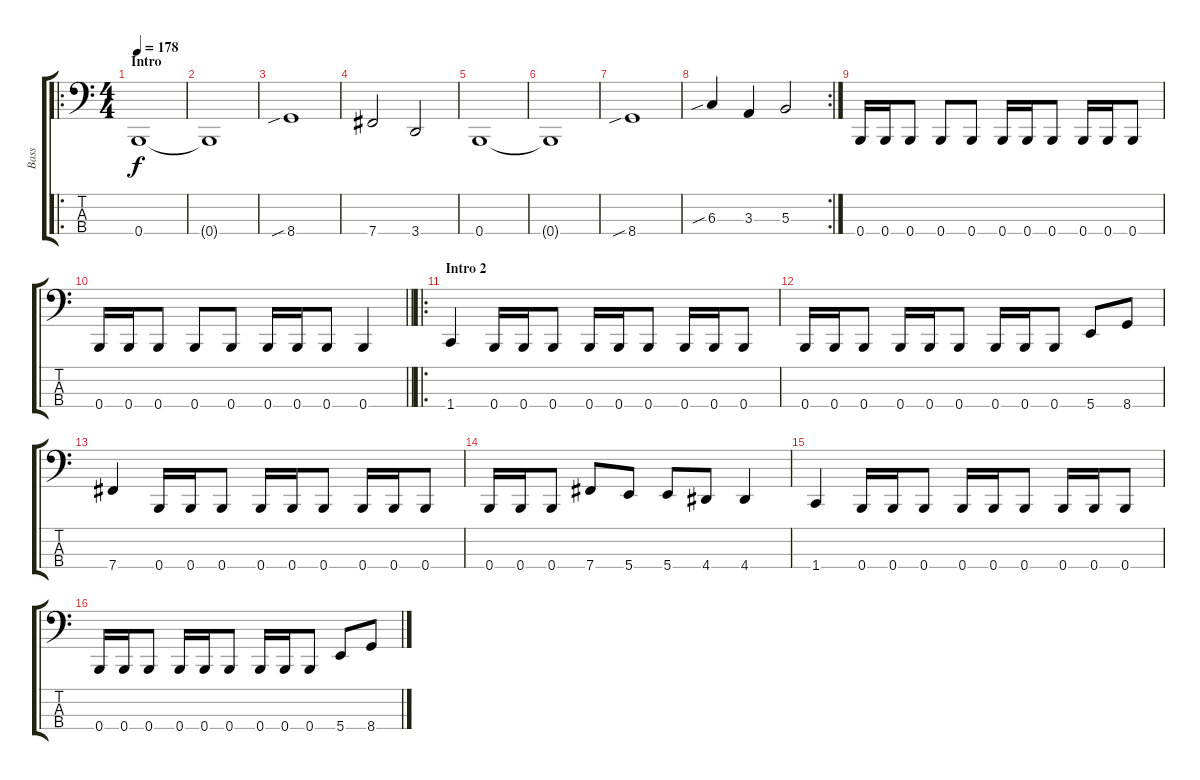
\track ("Bass" "Bass") {instrument electricbasspick}
\staff {score tabs}
\tuning (E2 B1 Gb1 B0) {hide}
\ro
\ts (4 4)
\section ("" "Intro")
\tempo 178
\clef f4
\ks c
0.4.1{dy f instrument electricbasspick} |
0.4{t}.1 |
8.4{sib}.1 |
7.4.2 3.4.2 |
0.4.1 |
0.4{t}.1 |
8.4{sib}.1 |
\rc 2
6.3{sib}.4 3.3.4 5.3.2 |
0.4.16 0.4.16 0.4.8 0.4.8 0.4.8 0.4.16 0.4.16 0.4.8 0.4.16 0.4.16 0.4.8 |
\barLineRight lightlight
0.4.16 0.4.16 0.4.8 0.4.8 0.4.8 0.4.16 0.4.16 0.4.8 0.4.4 |
\ro
\section ("" "Intro 2")
1.4.4 0.4.16 0.4.16 0.4.8 0.4.16 0.4.16 0.4.8 0.4.16 0.4.16 0.4.8 |
0.4.16 0.4.16 0.4.8 0.4.16 0.4.16 0.4.8 0.4.16 0.4.16 0.4.8 5.4.8 8.4.8 |
7.4.4 0.4.16 0.4.16 0.4.8 0.4.16 0.4.16 0.4.8 0.4.16 0.4.16 0.4.8 |
0.4.16 0.4.16 0.4.8 7.4.8 5.4.8 5.4.8 4.4.8 4.4.4 |
1.4.4 0.4.16 0.4.16 0.4.8 0.4.16 0.4.16 0.4.8 0.4.16 0.4.16 0.4.8 |
0.4.16 0.4.16 0.4.8 0.4.16 0.4.16 0.4.8 0.4.16 0.4.16 0.4.8 5.4.8 8.4.8
